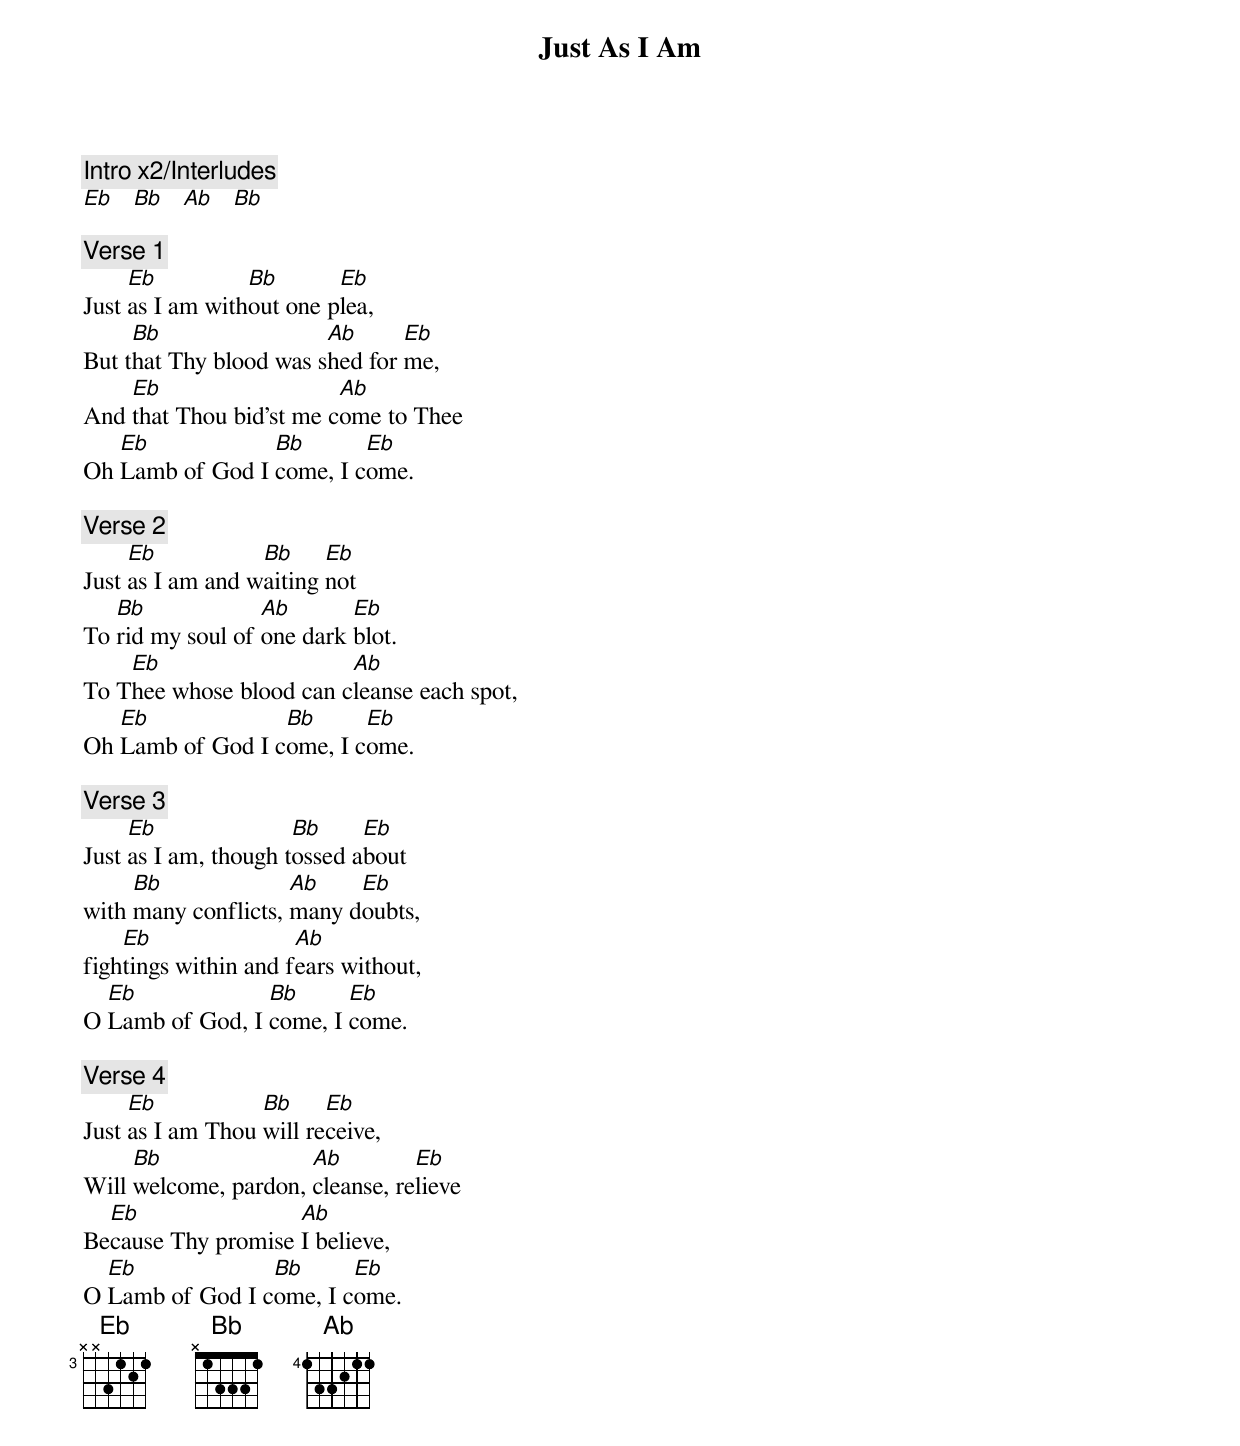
{title:Just As I Am}
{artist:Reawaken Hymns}
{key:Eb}
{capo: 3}

{comment:Intro x2/Interludes}
[Eb]   [Bb]   [Ab]   [Bb]

{comment:Verse 1}
Just [Eb]as I am with[Bb]out one p[Eb]lea,
But t[Bb]hat Thy blood was s[Ab]hed for [Eb]me,
And [Eb]that Thou bid'st me c[Ab]ome to Thee
Oh [Eb]Lamb of God I [Bb]come, I c[Eb]ome.

{comment:Verse 2}
Just [Eb]as I am and w[Bb]aiting [Eb]not
To [Bb]rid my soul of [Ab]one dark [Eb]blot.
To T[Eb]hee whose blood can c[Ab]leanse each spot,
Oh [Eb]Lamb of God I c[Bb]ome, I c[Eb]ome.

{comment:Verse 3}
Just [Eb]as I am, though t[Bb]ossed a[Eb]bout
with [Bb]many conflicts, [Ab]many d[Eb]oubts,
figh[Eb]tings within and f[Ab]ears without,
O [Eb]Lamb of God, I [Bb]come, I [Eb]come.

{comment:Verse 4}
Just [Eb]as I am Thou [Bb]will re[Eb]ceive,
Will [Bb]welcome, pardon, [Ab]cleanse, re[Eb]lieve
Be[Eb]cause Thy promise [Ab]I believe,
O [Eb]Lamb of God I c[Bb]ome, I c[Eb]ome.
